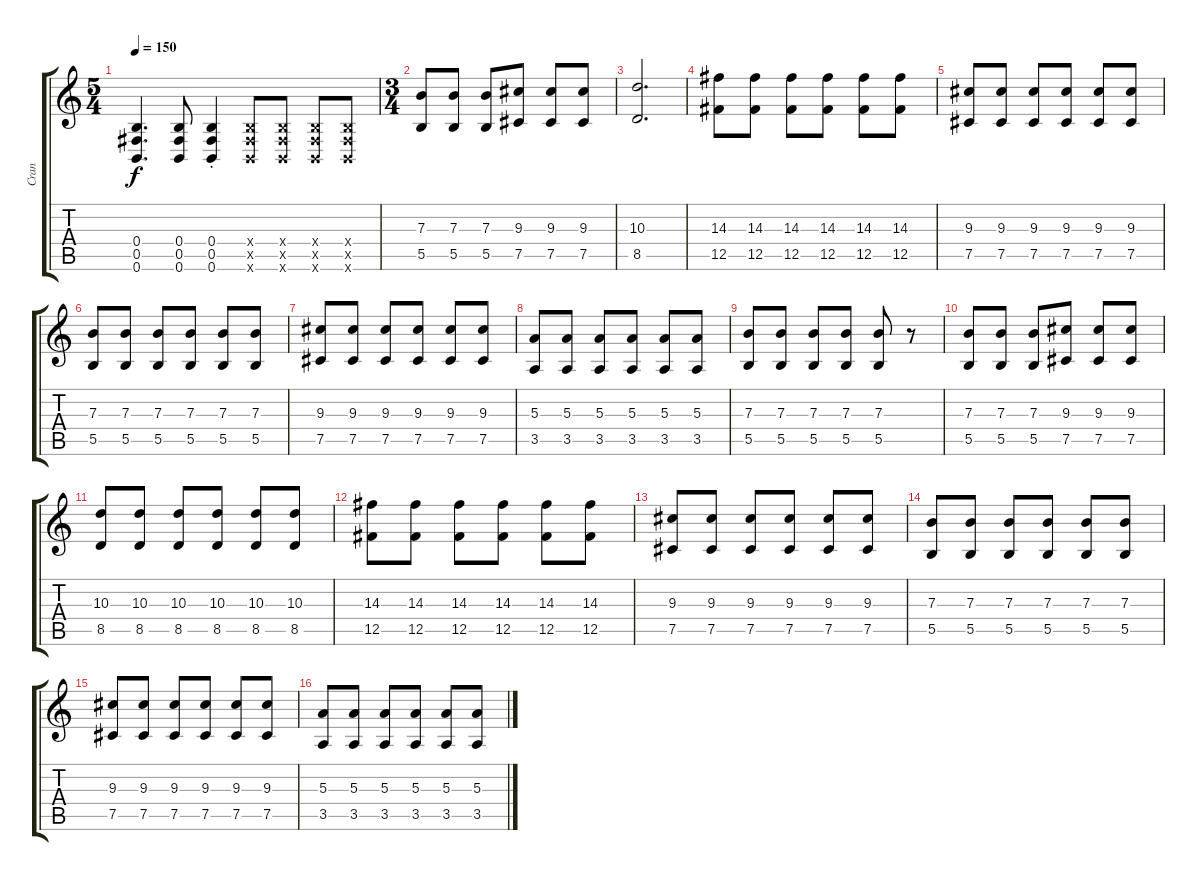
\track ("Cran" "Cran") {instrument distortionguitar}
\staff {score tabs}
\tuning (Db4 Ab3 E3 B2 Gb2 B1) {hide}
\ts (5 4)
\tempo 150
\clef g2
\ks c
(0.4 0.5 0.6).4{d dy f} (0.4 0.5 0.6).8 (0.4{st} 0.5{st} 0.6{st}).4 (0.4{x} 0.5{x} 0.6{x}).8 (0.4{x} 0.5{x} 0.6{x}).8 (0.4{x} 0.5{x} 0.6{x}).8 (0.4{x} 0.5{x} 0.6{x}).8 |
\ts (3 4)
(7.3 5.5).8 (7.3 5.5).8 (7.3 5.5).8 (9.3 7.5).8 (9.3 7.5).8 (9.3 7.5).8 |
(10.3 8.5).2{d} |
(14.3 12.5).8 (14.3 12.5).8 (14.3 12.5).8 (14.3 12.5).8 (14.3 12.5).8 (14.3 12.5).8 |
(9.3 7.5).8 (9.3 7.5).8 (9.3 7.5).8 (9.3 7.5).8 (9.3 7.5).8 (9.3 7.5).8 |
(7.3 5.5).8 (7.3 5.5).8 (7.3 5.5).8 (7.3 5.5).8 (7.3 5.5).8 (7.3 5.5).8 |
(9.3 7.5).8 (9.3 7.5).8 (9.3 7.5).8 (9.3 7.5).8 (9.3 7.5).8 (9.3 7.5).8 |
(5.3 3.5).8 (5.3 3.5).8 (5.3 3.5).8 (5.3 3.5).8 (5.3 3.5).8 (5.3 3.5).8 |
(7.3 5.5).8 (7.3 5.5).8 (7.3 5.5).8 (7.3 5.5).8 (7.3 5.5).8 r.8 |
(7.3 5.5).8 (7.3 5.5).8 (7.3 5.5).8 (9.3 7.5).8 (9.3 7.5).8 (9.3 7.5).8 |
(10.3 8.5).8 (10.3 8.5).8 (10.3 8.5).8 (10.3 8.5).8 (10.3 8.5).8 (10.3 8.5).8 |
(14.3 12.5).8 (14.3 12.5).8 (14.3 12.5).8 (14.3 12.5).8 (14.3 12.5).8 (14.3 12.5).8 |
(9.3 7.5).8 (9.3 7.5).8 (9.3 7.5).8 (9.3 7.5).8 (9.3 7.5).8 (9.3 7.5).8 |
(7.3 5.5).8 (7.3 5.5).8 (7.3 5.5).8 (7.3 5.5).8 (7.3 5.5).8 (7.3 5.5).8 |
(9.3 7.5).8 (9.3 7.5).8 (9.3 7.5).8 (9.3 7.5).8 (9.3 7.5).8 (9.3 7.5).8 |
(5.3 3.5).8 (5.3 3.5).8 (5.3 3.5).8 (5.3 3.5).8 (5.3 3.5).8 (5.3 3.5).8
